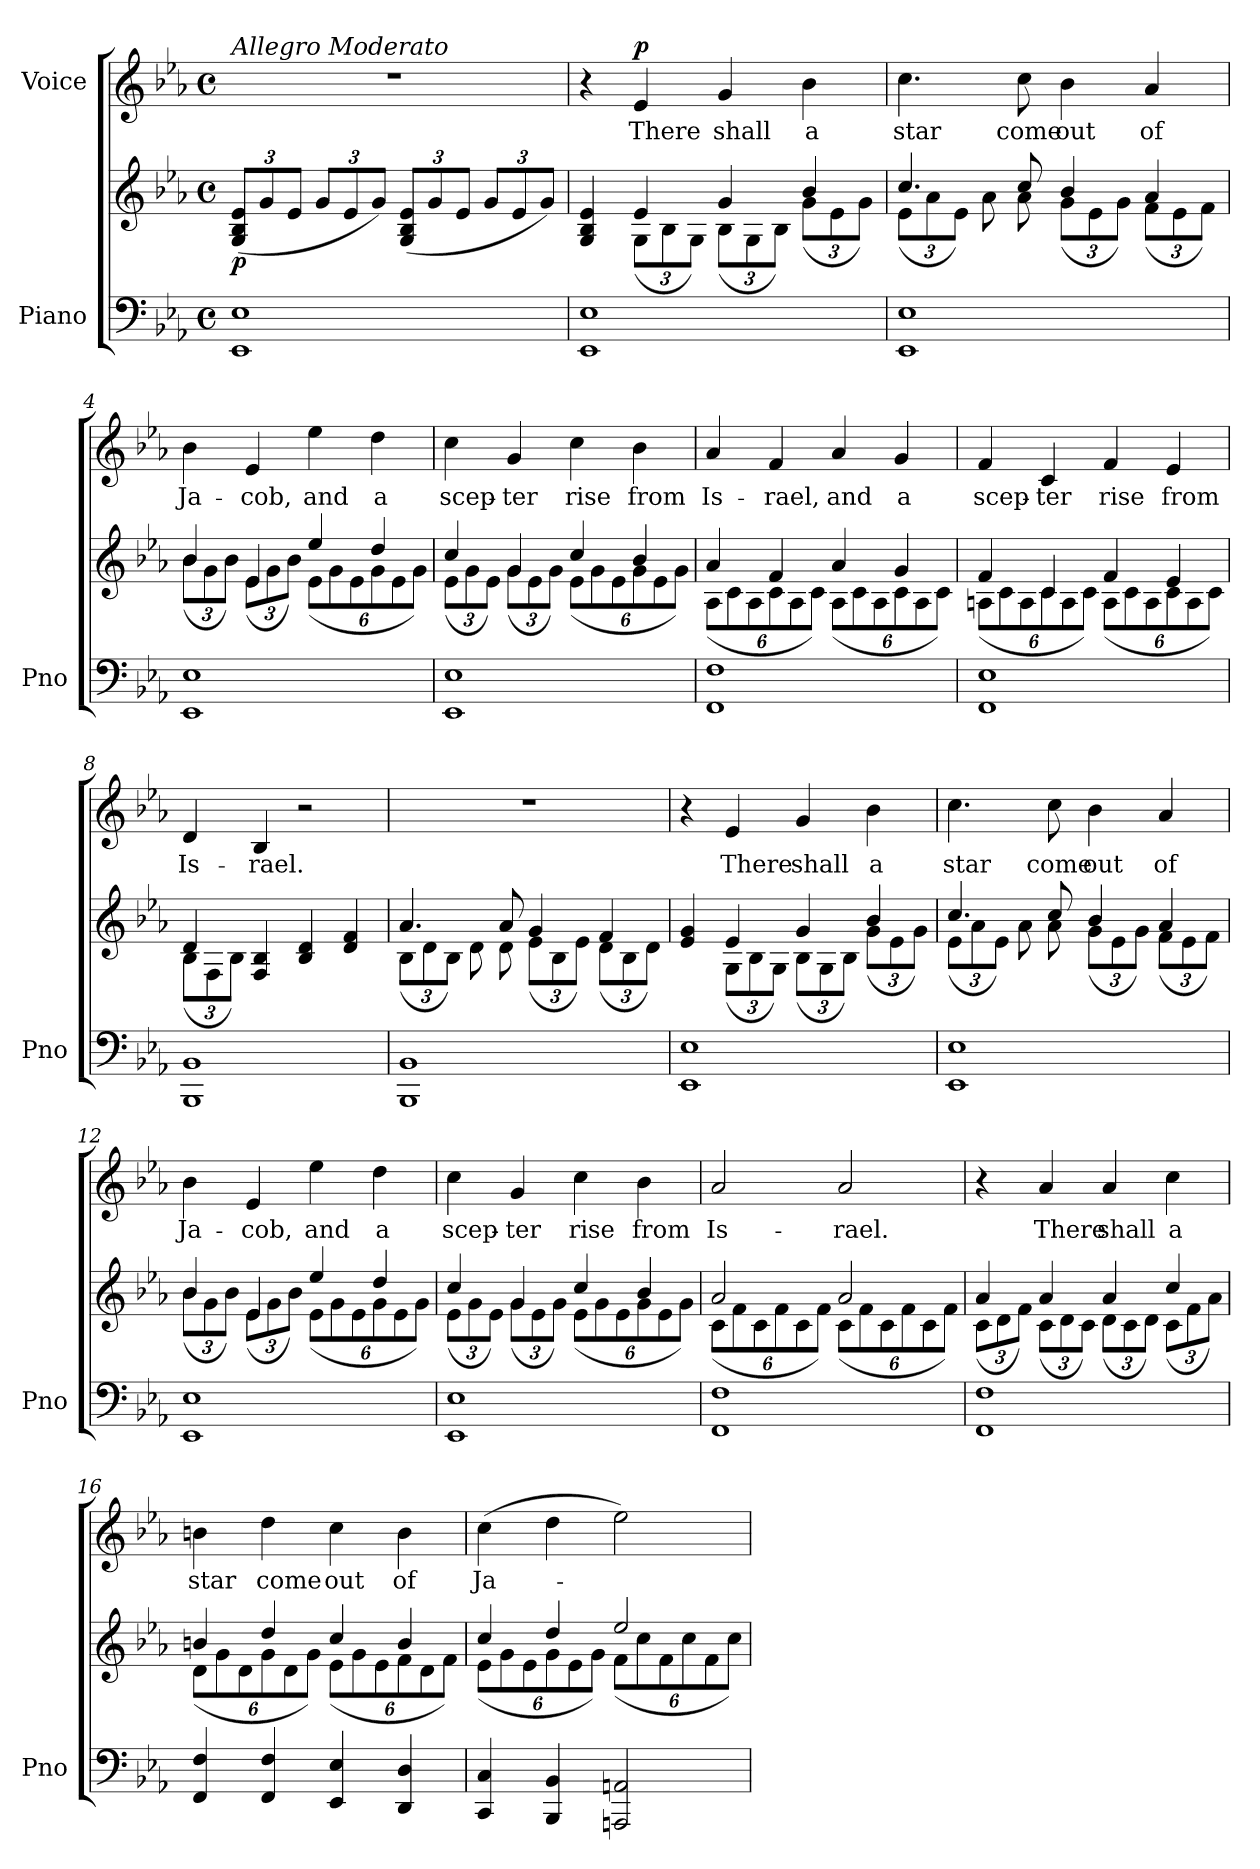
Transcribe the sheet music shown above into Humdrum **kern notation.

**kern	**kern	**dynam	**kern	**text	**dynam
*part2	*part2	*part2	*part1	*part1	*part1
*staff3	*staff2	*staff2/3	*staff1	*staff1	*staff1
*I"Piano	*	*	*I"Voice	*	*
*I'Pno	*	*	*	*	*
*clefF4	*clefG2	*	*clefG2	*	*
*k[b-e-a-]	*k[b-e-a-]	*	*k[b-e-a-]	*	*
*M4/4	*M4/4	*	*M4/4	*	*
*met(c)	*met(c)	*	*met(c)	*	*
*MM92	*MM92	*	*MM92	*	*
*	*Xbrackettup	*	*	*	*
=1	=1	=1	=1	=1	=1
!	!	!	!LO:TX:a:i:t=Allegro Moderato	!	!
!	!	!LO:DY:b	!	!	!
1EE- 1E-	(12G/ 12B-/ 12e-/L	p	1r	.	.
.	12g/	.	.	.	.
.	12e-/J	.	.	.	.
.	12g/L	.	.	.	.
.	12e-/	.	.	.	.
.	12g/J)	.	.	.	.
.	(12G/ 12B-/ 12e-/L	.	.	.	.
.	12g/	.	.	.	.
.	12e-/J	.	.	.	.
.	12g/L	.	.	.	.
.	12e-/	.	.	.	.
.	12g/J)	.	.	.	.
=2	=2	=2	=2	=2	=2
*	*^	*	*	*	*
1EE- 1E-	4G/ 4B-/ 4e-/	4ryy	.	4r	.	.
!	!	!	!	!	!LO:LY:b	!LO:DY:a
.	4e-/	(12G\L	.	4e-/	There	p
.	.	12B-\	.	.	.	.
.	.	12G\J)	.	.	.	.
!	!	!	!	!	!LO:LY:b	!
.	4g/	(12B-\L	.	4g/	shall	.
.	.	12G\	.	.	.	.
.	.	12B-\J)	.	.	.	.
!	!	!	!	!	!LO:LY:b	!
.	4b-/	(12g\L	.	4b-\	a	.
.	.	12e-\	.	.	.	.
.	.	12g\J)	.	.	.	.
=3	=3	=3	=3	=3	=3	=3
!	!	!	!	!	!LO:LY:b	!
1EE- 1E-	4.cc/	(12e-\L	.	4.cc\	star	.
.	.	12a-\	.	.	.	.
.	.	12e-\J)	.	.	.	.
.	.	8a-\	.	.	.	.
!	!	!	!	!	!LO:LY:b	!
.	8cc/	8a-\	.	8cc\	come	.
!	!	!	!	!	!LO:LY:b	!
.	4b-/	(12g\L	.	4b-\	out	.
.	.	12e-\	.	.	.	.
.	.	12g\J)	.	.	.	.
!	!	!	!	!	!LO:LY:b	!
.	4a-/	(12f\L	.	4a-/	of	.
.	.	12e-\	.	.	.	.
.	.	12f\J)	.	.	.	.
=4	=4	=4	=4	=4	=4	=4
!	!	!	!	!	!LO:LY:b	!
1EE- 1E-	4b-/	(12b-\L	.	4b-\	Ja-	.
.	.	12g\	.	.	.	.
.	.	12b-\J)	.	.	.	.
!	!	!	!	!	!LO:LY:b	!
.	4e-/	(12e-\L	.	4e-/	-cob,	.
.	.	12g\	.	.	.	.
.	.	12b-\J)	.	.	.	.
!	!	!	!	!	!LO:LY:b	!
.	4ee-/	(12e-\L	.	4ee-\	and	.
.	.	12g\	.	.	.	.
.	.	12e-\	.	.	.	.
!	!	!	!	!	!LO:LY:b	!
.	4dd/	12g\	.	4dd\	a	.
.	.	12e-\	.	.	.	.
.	.	12g\J)	.	.	.	.
!!LO:LB:g=z
=5	=5	=5	=5	=5	=5	=5
!	!	!	!	!	!LO:LY:b	!
1EE- 1E-	4cc/	(12e-\L	.	4cc\	scep-	.
.	.	12g\	.	.	.	.
.	.	12e-\J)	.	.	.	.
!	!	!	!	!	!LO:LY:b	!
.	4g/	(12g\L	.	4g/	-ter	.
.	.	12e-\	.	.	.	.
.	.	12g\J)	.	.	.	.
!	!	!	!	!	!LO:LY:b	!
.	4cc/	(12e-\L	.	4cc\	rise	.
.	.	12g\	.	.	.	.
.	.	12e-\	.	.	.	.
!	!	!	!	!	!LO:LY:b	!
.	4b-/	12g\	.	4b-\	from	.
.	.	12e-\	.	.	.	.
.	.	12g\J)	.	.	.	.
=6	=6	=6	=6	=6	=6	=6
!	!	!	!	!	!LO:LY:b	!
1FF 1F	4a-/	(12A-\L	.	4a-/	Is-	.
.	.	12c\	.	.	.	.
.	.	12A-\	.	.	.	.
!	!	!	!	!	!LO:LY:b	!
.	4f/	12c\	.	4f/	-rael,	.
.	.	12A-\	.	.	.	.
.	.	12c\J)	.	.	.	.
!	!	!	!	!	!LO:LY:b	!
.	4a-/	(12A-\L	.	4a-/	and	.
.	.	12c\	.	.	.	.
.	.	12A-\	.	.	.	.
!	!	!	!	!	!LO:LY:b	!
.	4g/	12c\	.	4g/	a	.
.	.	12A-\	.	.	.	.
.	.	12c\J)	.	.	.	.
=7	=7	=7	=7	=7	=7	=7
!	!	!	!	!	!LO:LY:b	!
1FF 1E-	4f/	(12An\L	.	4f/	scep-	.
.	.	12c\	.	.	.	.
.	.	12A\	.	.	.	.
!	!	!	!	!	!LO:LY:b	!
.	4c/	12c\	.	4c/	-ter	.
.	.	12A\	.	.	.	.
.	.	12c\J)	.	.	.	.
!	!	!	!	!	!LO:LY:b	!
.	4f/	(12A\L	.	4f/	rise	.
.	.	12c\	.	.	.	.
.	.	12A\	.	.	.	.
!	!	!	!	!	!LO:LY:b	!
.	4e-/	12c\	.	4e-/	from	.
.	.	12A\	.	.	.	.
.	.	12c\J)	.	.	.	.
=8	=8	=8	=8	=8	=8	=8
!	!	!	!	!	!LO:LY:b	!
1BBB- 1BB-	4d/	(12B-\L	.	4d/	Is-	.
.	.	12F\	.	.	.	.
.	.	12B-\J)	.	.	.	.
!	!	!	!	!	!LO:LY:b	!
.	4F/ 4B-/	4ryy	.	4B-/	-rael.	.
.	4B-/ 4d/	2ryy	.	2r	.	.
.	4d/ 4f/	.	.	.	.	.
!!LO:LB:g=z
=9	=9	=9	=9	=9	=9	=9
1BBB- 1BB-	4.a-/	(12B-\L	.	1r	.	.
.	.	12d\	.	.	.	.
.	.	12B-\J)	.	.	.	.
.	.	8d\	.	.	.	.
.	8a-/	8d\	.	.	.	.
.	4g/	(12e-\L	.	.	.	.
.	.	12B-\	.	.	.	.
.	.	12e-\J)	.	.	.	.
.	4f/	(12d\L	.	.	.	.
.	.	12B-\	.	.	.	.
.	.	12d\J)	.	.	.	.
=10	=10	=10	=10	=10	=10	=10
1EE- 1E-	4e-/ 4g/	4ryy	.	4r	.	.
!	!	!	!	!	!LO:LY:b	!
.	4e-/	(12G\L	.	4e-/	There	.
.	.	12B-\	.	.	.	.
.	.	12G\J)	.	.	.	.
!	!	!	!	!	!LO:LY:b	!
.	4g/	(12B-\L	.	4g/	shall	.
.	.	12G\	.	.	.	.
.	.	12B-\J)	.	.	.	.
!	!	!	!	!	!LO:LY:b	!
.	4b-/	(12g\L	.	4b-\	a	.
.	.	12e-\	.	.	.	.
.	.	12g\J)	.	.	.	.
=11	=11	=11	=11	=11	=11	=11
!	!	!	!	!	!LO:LY:b	!
1EE- 1E-	4.cc/	(12e-\L	.	4.cc\	star	.
.	.	12a-\	.	.	.	.
.	.	12e-\J)	.	.	.	.
.	.	8a-\	.	.	.	.
!	!	!	!	!	!LO:LY:b	!
.	8cc/	8a-\	.	8cc\	come	.
!	!	!	!	!	!LO:LY:b	!
.	4b-/	(12g\L	.	4b-\	out	.
.	.	12e-\	.	.	.	.
.	.	12g\J)	.	.	.	.
!	!	!	!	!	!LO:LY:b	!
.	4a-/	(12f\L	.	4a-/	of	.
.	.	12e-\	.	.	.	.
.	.	12f\J)	.	.	.	.
=12	=12	=12	=12	=12	=12	=12
!	!	!	!	!	!LO:LY:b	!
1EE- 1E-	4b-/	(12b-\L	.	4b-\	Ja-	.
.	.	12g\	.	.	.	.
.	.	12b-\J)	.	.	.	.
!	!	!	!	!	!LO:LY:b	!
.	4e-/	(12e-\L	.	4e-/	-cob,	.
.	.	12g\	.	.	.	.
.	.	12b-\J)	.	.	.	.
!	!	!	!	!	!LO:LY:b	!
.	4ee-/	(12e-\L	.	4ee-\	and	.
.	.	12g\	.	.	.	.
.	.	12e-\	.	.	.	.
!	!	!	!	!	!LO:LY:b	!
.	4dd/	12g\	.	4dd\	a	.
.	.	12e-\	.	.	.	.
.	.	12g\J)	.	.	.	.
!!LO:LB:g=z
=13	=13	=13	=13	=13	=13	=13
!	!	!	!	!	!LO:LY:b	!
1EE- 1E-	4cc/	(12e-\L	.	4cc\	scep-	.
.	.	12g\	.	.	.	.
.	.	12e-\J)	.	.	.	.
!	!	!	!	!	!LO:LY:b	!
.	4g/	(12g\L	.	4g/	-ter	.
.	.	12e-\	.	.	.	.
.	.	12g\J)	.	.	.	.
!	!	!	!	!	!LO:LY:b	!
.	4cc/	(12e-\L	.	4cc\	rise	.
.	.	12g\	.	.	.	.
.	.	12e-\	.	.	.	.
!	!	!	!	!	!LO:LY:b	!
.	4b-/	12g\	.	4b-\	from	.
.	.	12e-\	.	.	.	.
.	.	12g\J)	.	.	.	.
=14	=14	=14	=14	=14	=14	=14
!	!	!	!	!	!LO:LY:b	!
1FF 1F	2a-/	(12c\L	.	2a-/	Is-	.
.	.	12f\	.	.	.	.
.	.	12c\	.	.	.	.
.	.	12f\	.	.	.	.
.	.	12c\	.	.	.	.
.	.	12f\J)	.	.	.	.
!	!	!	!	!	!LO:LY:b	!
.	2a-/	(12c\L	.	2a-/	-rael.	.
.	.	12f\	.	.	.	.
.	.	12c\	.	.	.	.
.	.	12f\	.	.	.	.
.	.	12c\	.	.	.	.
.	.	12f\J)	.	.	.	.
=15	=15	=15	=15	=15	=15	=15
1FF 1F	4a-/	(12c\L	.	4r	.	.
.	.	12d\	.	.	.	.
.	.	12f\J)	.	.	.	.
!	!	!	!	!	!LO:LY:b	!
.	4a-/	(12c\L	.	4a-/	There	.
.	.	12d\	.	.	.	.
.	.	12c\J)	.	.	.	.
!	!	!	!	!	!LO:LY:b	!
.	4a-/	(12d\L	.	4a-/	shall	.
.	.	12c\	.	.	.	.
.	.	12d\J)	.	.	.	.
!	!	!	!	!	!LO:LY:b	!
.	4cc/	(12c\L	.	4cc\	a	.
.	.	12f\	.	.	.	.
.	.	12a-\J)	.	.	.	.
=16	=16	=16	=16	=16	=16	=16
!	!	!	!	!	!LO:LY:b	!
4FF/ 4F/	4bn/	(12d\L	.	4bn\	star	.
.	.	12g\	.	.	.	.
.	.	12d\	.	.	.	.
!	!	!	!	!	!LO:LY:b	!
4FF/ 4F/	4dd/	12g\	.	4dd\	come	.
.	.	12d\	.	.	.	.
.	.	12g\J)	.	.	.	.
!	!	!	!	!	!LO:LY:b	!
4EE-/ 4E-/	4cc/	(12e-\L	.	4cc\	out	.
.	.	12g\	.	.	.	.
.	.	12e-\	.	.	.	.
!	!	!	!	!	!LO:LY:b	!
4DD/ 4D/	4b/	12f\	.	4b\	of	.
.	.	12d\	.	.	.	.
.	.	12f\J)	.	.	.	.
!!LO:LB:g=z
=17	=17	=17	=17	=17	=17	=17
!	!	!	!	!	!LO:LY:b	!
4CC/ 4C/	4cc/	(12e-\L	.	(4cc\	Ja-	.
.	.	12g\	.	.	.	.
.	.	12e-\	.	.	.	.
4BBB-/ 4BB-/	4dd/	12g\	.	4dd\	.	.
.	.	12e-\	.	.	.	.
.	.	12g\J)	.	.	.	.
2AAAn/ 2AAn/	2ee-/	(12f\L	.	2ee-\)	.	.
.	.	12cc\	.	.	.	.
.	.	12f\	.	.	.	.
.	.	12cc\	.	.	.	.
.	.	12f\	.	.	.	.
.	.	12cc\J)	.	.	.	.
*	*v	*v	*	*	*	*
=	=	=	=	=	=
*-	*-	*-	*-	*-	*-
